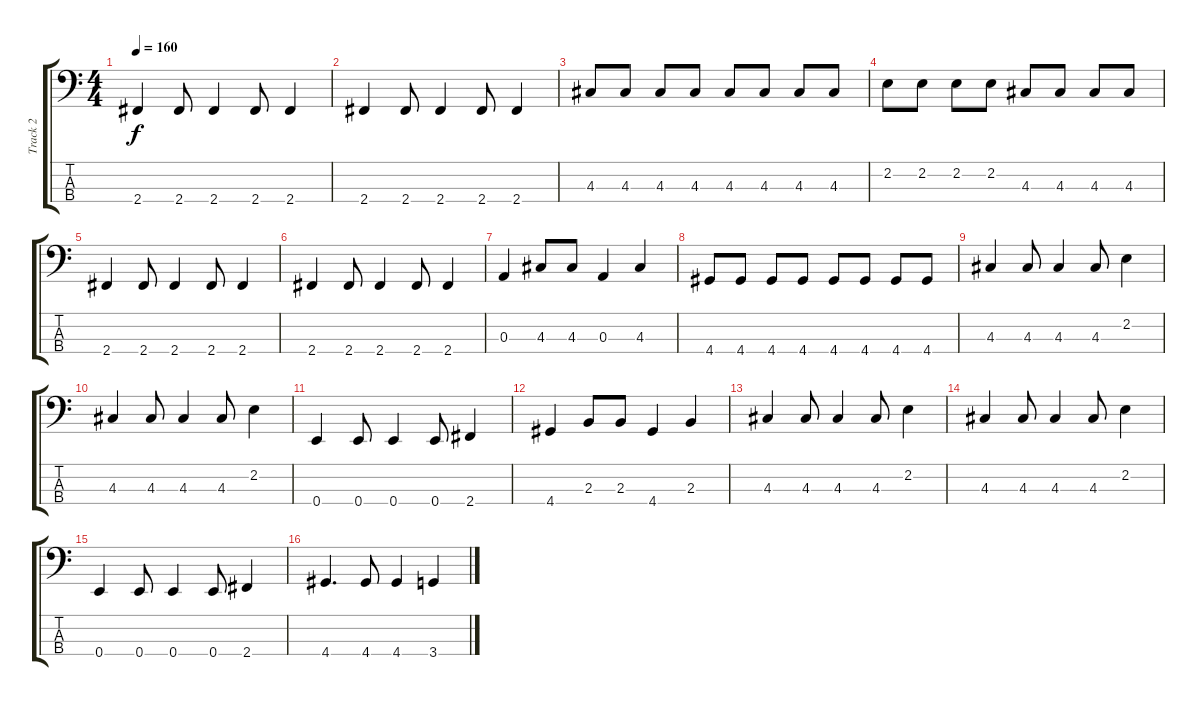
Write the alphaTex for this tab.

\track ("Track 2" "Track 2") {instrument electricbassfinger}
\staff {score tabs}
\tuning (G2 D2 A1 E1) {hide}
\ts (4 4)
\tempo 160
\clef f4
\ks c
2.4.4{dy f} 2.4.8 2.4.4 2.4.8 2.4.4 |
2.4.4 2.4.8 2.4.4 2.4.8 2.4.4 |
4.3.8 4.3.8 4.3.8 4.3.8 4.3.8 4.3.8 4.3.8 4.3.8 |
2.2.8 2.2.8 2.2.8 2.2.8 4.3.8 4.3.8 4.3.8 4.3.8 |
2.4.4 2.4.8 2.4.4 2.4.8 2.4.4 |
2.4.4 2.4.8 2.4.4 2.4.8 2.4.4 |
0.3.4 4.3.8 4.3.8 0.3.4 4.3.4 |
4.4.8 4.4.8 4.4.8 4.4.8 4.4.8 4.4.8 4.4.8 4.4.8 |
4.3.4 4.3.8 4.3.4 4.3.8 2.2.4 |
4.3.4 4.3.8 4.3.4 4.3.8 2.2.4 |
0.4.4 0.4.8 0.4.4 0.4.8 2.4.4 |
4.4.4 2.3.8 2.3.8 4.4.4 2.3.4 |
4.3.4 4.3.8 4.3.4 4.3.8 2.2.4 |
4.3.4 4.3.8 4.3.4 4.3.8 2.2.4 |
0.4.4 0.4.8 0.4.4 0.4.8 2.4.4 |
4.4.4{d} 4.4.8 4.4.4 3.4.4
